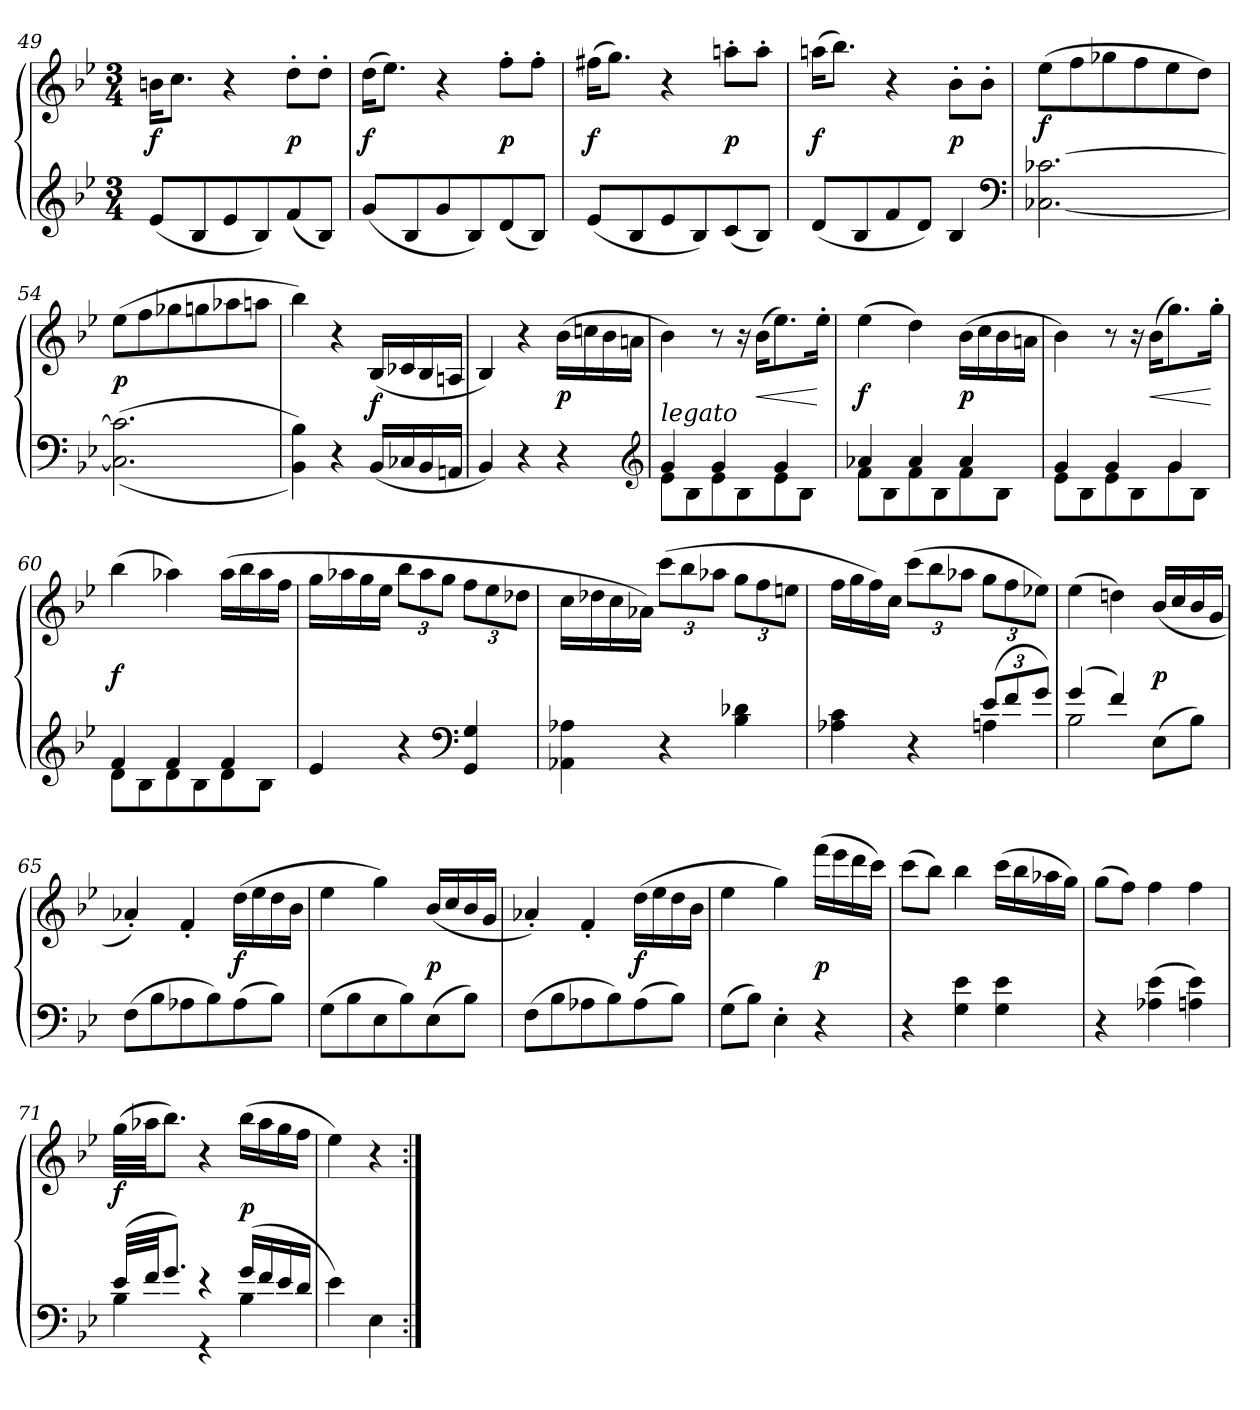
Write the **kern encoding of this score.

**kern	**kern	**dynam
*part1	*part1	*part1
*staff2	*staff1	*staff1/2
*clefG2	*clefG2	*
*k[b-e-]	*k[b-e-]	*
*B-:	*B-:	*
*M3/4	*M3/4	*
=49	=49	=49
(8e-L	16bnKL	f
.	8.ccJ	.
8B-	.	.
8e-	4r	.
8B-)	.	.
(8f	8dd'L	p
8B-J)	8dd'J	.
=50	=50	=50
(8gL	(16ddKL	f
.	8.ee-J)	.
8B-	.	.
8g	4r	.
8B-)	.	.
(8d	8ff'L	p
8B-J)	8ff'J	.
=51	=51	=51
(8e-L	(16ff#XKL	f
.	8.ggJ)	.
8B-	.	.
8e-	4r	.
8B-)	.	.
(8c	8aan'L	p
8B-J)	8aa'J	.
=52	=52	=52
(8dL	(16aanKL	f
.	8.bb-J)	.
8B-	.	.
8f	4r	.
8dJ)	.	.
4B-	8b-'L	p
.	8b-'J	.
*clefF4	*	*
=53	=53	=53
[2.C-X [2.c-X	(8ee-L	f
.	8ff	.
.	8gg-X	.
.	8ff	.
.	8ee-	.
.	8ddJ)	.
=54	=54	=54
(<(>2.C-] 2.c-]	(8ee-L	p
.	8ff	.
.	8gg-X	.
.	8ggn	.
.	8aa-X	.
.	8aanJ	.
=55	=55	=55
4BB- 4B-))	4bb-)	.
4r	4r	.
(16BB-LL	(16B-LL	f
16C-X	16c-X	.
16BB-	16B-	.
16AAnJJ	16AnJJ	.
=56	=56	=56
4BB-)	4B-)	.
4r	4r	.
4r	(16b-LL	p
.	16ccn	.
.	16b-	.
.	16anJJ	.
*clefG2	*	*
=57	=57	=57
*^	*	*
!LO:TX:a:i:t=legato	!	!	!
4g	8e-L	4b-)	.
.	8B-	.	.
4g	8e-	8r	.
.	8B-	16r	.
.	.	(16b-KL	<
4g	8e-	8.ee-)	.
.	8B-J	.	.
.	.	16ee-'Jk	[
=58	=58	=58	=58
4a-	8fL	(4ee-	f
.	8B-	.	.
4a-	8f	4dd)	.
.	8B-	.	.
4a-	8f	(16b-LL	p
.	.	16cc	.
.	8B-J	16b-	.
.	.	16anJJ	.
=59	=59	=59	=59
4g	8e-L	4b-)	.
.	8B-	.	.
4g	8e-	8r	.
.	8B-	16r	.
.	.	(16b-KL	<
4g	8g	8.gg)	.
.	8B-J	.	.
.	.	16gg'Jk	[
=60	=60	=60	=60
4f	8dL	(4bb-	f
.	8B-	.	.
4f	8d	4aa-)	.
.	8B-	.	.
4f	8d	(16aa-LL	.
.	.	16bb-	.
.	8B-J	16aa-	.
.	.	16ffJJ	.
*v	*v	*	*
=61	=61	=61
4e-	16ggLL	.
.	16aa-	.
.	16gg	.
.	16ee-JJ	.
4r	12bb-L	.
.	12aa-	.
.	12ggJ	.
*clefF4	*	*
4GG 4G	12ffL	.
.	12ee-	.
.	12dd-XJ	.
=62	=62	=62
4AA- 4A-	16ccLL	.
.	16dd-X	.
.	16cc	.
.	16a-JJ)	.
4r	(12cccL	.
.	12bb-	.
.	12aa-J	.
4B- 4d-X	12ggL	.
.	12ff	.
.	12eenJ	.
=63	=63	=63
*^	*	*
2ryy	4A- 4c	16ffLL	.
.	.	16gg	.
.	.	16ff)	.
.	.	16ccJJ	.
.	4r	(12cccL	.
.	.	12bb-	.
.	.	12aa-J	.
(12e-L	4An	12ggL	.
12f	.	12ff	.
12gJ)	.	12ee-XJ)	.
=64	=64	=64	=64
(4g	2B-	(4ee-	.
4f)	.	4ddn)	.
4ryy	(8E-L	(16b-LL	p
.	.	16cc	.
.	8B-J)	16b-	.
.	.	16gJJ	.
*v	*v	*	*
=65	=65	=65
(8FL	4a-')	.
8B-	.	.
8A-	4f'	.
8B-)	.	.
(8A-	(16ddLL	f
.	16ee-	.
8B-J)	16dd	.
.	16b-JJ	.
=66	=66	=66
(8GL	4ee-	.
8B-	.	.
8E-	4gg)	.
8B-)	.	.
(8E-	(16b-LL	p
.	16cc	.
8B-J)	16b-	.
.	16gJJ	.
=67	=67	=67
(8FL	4a-')	.
8B-	.	.
8A-	4f'	.
8B-)	.	.
(8A-	(16ddLL	f
.	16ee-	.
8B-J)	16dd	.
.	16b-JJ	.
=68	=68	=68
(8GL	4ee-	.
8B-J)	.	.
4E-'	4gg)	.
4r	(16fffLL	p
.	16eee-	.
.	16ddd	.
.	16cccJJ)	.
=69	=69	=69
4r	(8cccL	.
.	8bb-J)	.
4G 4e-	4bb-	.
4G 4e-	(16cccLL	.
.	16bb-	.
.	16aa-	.
.	16ggJJ)	.
=70	=70	=70
4r	(8ggL	.
.	8ffJ)	.
(<4A- 4e-	4ff	.
4An 4e-)	4ff	.
=71	=71	=71
*^	*	*
(32e-LLL	4B-	(32ggLLL	f
32fJJ	.	32aa-JJ	.
8.gJ)	.	8.bb-J)	.
4r	4r	4r	.
(16gLL	4B-	(16bb-LL	p
16f	.	16aa-	.
16e-	.	16gg	.
16dJJ	.	16ffJJ	.
*v	*v	*	*
=72	=72	=72
4e-)	4ee-)	.
4E-	4r	.
=:|!	=:|!	=:|!
*-	*-	*-
